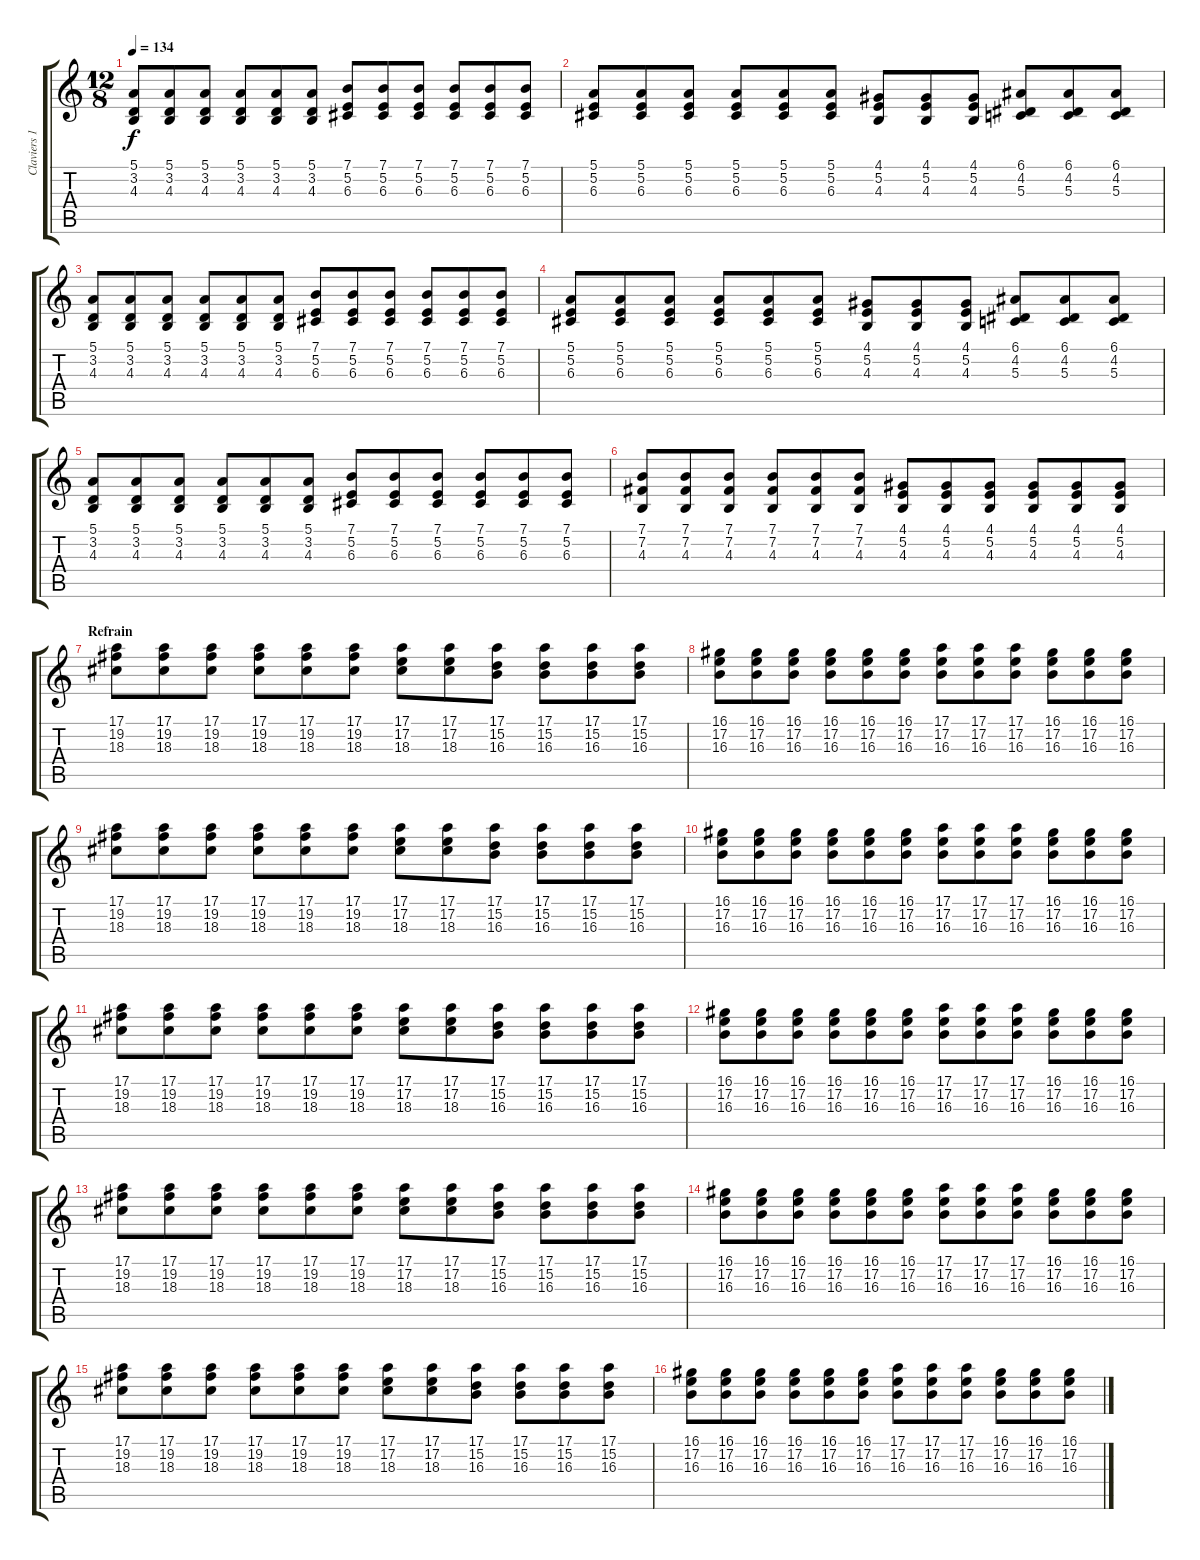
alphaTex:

\track ("Claviers 1" "Claviers 1") {instrument acousticgrandpiano}
\staff {score tabs}
\tuning (E4 B3 G3 D3 A2 E2) {hide}
\ts (12 8)
\tempo 134
\clef g2
\ks c
(5.1 3.2 4.3).8{dy f volume 10} (5.1 3.2 4.3).8 (5.1 3.2 4.3).8 (5.1 3.2 4.3).8 (5.1 3.2 4.3).8 (5.1 3.2 4.3).8 (7.1 5.2 6.3).8 (7.1 5.2 6.3).8 (7.1 5.2 6.3).8 (7.1 5.2 6.3).8 (7.1 5.2 6.3).8 (7.1 5.2 6.3).8 |
(5.1 5.2 6.3).8 (5.1 5.2 6.3).8 (5.1 5.2 6.3).8 (5.1 5.2 6.3).8 (5.1 5.2 6.3).8 (5.1 5.2 6.3).8 (4.1 5.2 4.3).8 (4.1 5.2 4.3).8 (4.1 5.2 4.3).8 (6.1 4.2 5.3).8 (6.1 4.2 5.3).8 (6.1 4.2 5.3).8 |
(5.1 3.2 4.3).8{volume 10} (5.1 3.2 4.3).8 (5.1 3.2 4.3).8 (5.1 3.2 4.3).8 (5.1 3.2 4.3).8 (5.1 3.2 4.3).8 (7.1 5.2 6.3).8 (7.1 5.2 6.3).8 (7.1 5.2 6.3).8 (7.1 5.2 6.3).8 (7.1 5.2 6.3).8 (7.1 5.2 6.3).8 |
(5.1 5.2 6.3).8 (5.1 5.2 6.3).8 (5.1 5.2 6.3).8 (5.1 5.2 6.3).8 (5.1 5.2 6.3).8 (5.1 5.2 6.3).8 (4.1 5.2 4.3).8 (4.1 5.2 4.3).8 (4.1 5.2 4.3).8 (6.1 4.2 5.3).8 (6.1 4.2 5.3).8 (6.1 4.2 5.3).8 |
(5.1 3.2 4.3).8{volume 10} (5.1 3.2 4.3).8 (5.1 3.2 4.3).8 (5.1 3.2 4.3).8 (5.1 3.2 4.3).8 (5.1 3.2 4.3).8 (7.1 5.2 6.3).8 (7.1 5.2 6.3).8 (7.1 5.2 6.3).8 (7.1 5.2 6.3).8 (7.1 5.2 6.3).8 (7.1 5.2 6.3).8 |
(7.1 7.2 4.3).8 (7.1 7.2 4.3).8 (7.1 7.2 4.3).8 (7.1 7.2 4.3).8 (7.1 7.2 4.3).8 (7.1 7.2 4.3).8 (4.1 5.2 4.3).8 (4.1 5.2 4.3).8 (4.1 5.2 4.3).8 (4.1 5.2 4.3).8 (4.1 5.2 4.3).8 (4.1 5.2 4.3).8 |
\section ("" "Refrain")
(17.1 19.2 18.3).8{volume 14} (17.1 19.2 18.3).8 (17.1 19.2 18.3).8 (17.1 19.2 18.3).8 (17.1 19.2 18.3).8 (17.1 19.2 18.3).8 (17.1 17.2 18.3).8 (17.1 17.2 18.3).8 (17.1 15.2 16.3).8 (17.1 15.2 16.3).8 (17.1 15.2 16.3).8 (17.1 15.2 16.3).8 |
(16.1 17.2 16.3).8 (16.1 17.2 16.3).8 (16.1 17.2 16.3).8 (16.1 17.2 16.3).8 (16.1 17.2 16.3).8 (16.1 17.2 16.3).8 (17.1 17.2 16.3).8 (17.1 17.2 16.3).8 (17.1 17.2 16.3).8 (16.1 17.2 16.3).8 (16.1 17.2 16.3).8 (16.1 17.2 16.3).8 |
(17.1 19.2 18.3).8{volume 14} (17.1 19.2 18.3).8 (17.1 19.2 18.3).8 (17.1 19.2 18.3).8 (17.1 19.2 18.3).8 (17.1 19.2 18.3).8 (17.1 17.2 18.3).8 (17.1 17.2 18.3).8 (17.1 15.2 16.3).8 (17.1 15.2 16.3).8 (17.1 15.2 16.3).8 (17.1 15.2 16.3).8 |
(16.1 17.2 16.3).8 (16.1 17.2 16.3).8 (16.1 17.2 16.3).8 (16.1 17.2 16.3).8 (16.1 17.2 16.3).8 (16.1 17.2 16.3).8 (17.1 17.2 16.3).8 (17.1 17.2 16.3).8 (17.1 17.2 16.3).8 (16.1 17.2 16.3).8 (16.1 17.2 16.3).8 (16.1 17.2 16.3).8 |
(17.1 19.2 18.3).8{volume 14} (17.1 19.2 18.3).8 (17.1 19.2 18.3).8 (17.1 19.2 18.3).8 (17.1 19.2 18.3).8 (17.1 19.2 18.3).8 (17.1 17.2 18.3).8 (17.1 17.2 18.3).8 (17.1 15.2 16.3).8 (17.1 15.2 16.3).8 (17.1 15.2 16.3).8 (17.1 15.2 16.3).8 |
(16.1 17.2 16.3).8 (16.1 17.2 16.3).8 (16.1 17.2 16.3).8 (16.1 17.2 16.3).8 (16.1 17.2 16.3).8 (16.1 17.2 16.3).8 (17.1 17.2 16.3).8 (17.1 17.2 16.3).8 (17.1 17.2 16.3).8 (16.1 17.2 16.3).8 (16.1 17.2 16.3).8 (16.1 17.2 16.3).8 |
(17.1 19.2 18.3).8{volume 14} (17.1 19.2 18.3).8 (17.1 19.2 18.3).8 (17.1 19.2 18.3).8 (17.1 19.2 18.3).8 (17.1 19.2 18.3).8 (17.1 17.2 18.3).8 (17.1 17.2 18.3).8 (17.1 15.2 16.3).8 (17.1 15.2 16.3).8 (17.1 15.2 16.3).8 (17.1 15.2 16.3).8 |
(16.1 17.2 16.3).8 (16.1 17.2 16.3).8 (16.1 17.2 16.3).8 (16.1 17.2 16.3).8 (16.1 17.2 16.3).8 (16.1 17.2 16.3).8 (17.1 17.2 16.3).8 (17.1 17.2 16.3).8 (17.1 17.2 16.3).8 (16.1 17.2 16.3).8 (16.1 17.2 16.3).8 (16.1 17.2 16.3).8 |
(17.1 19.2 18.3).8{volume 14} (17.1 19.2 18.3).8 (17.1 19.2 18.3).8 (17.1 19.2 18.3).8 (17.1 19.2 18.3).8 (17.1 19.2 18.3).8 (17.1 17.2 18.3).8 (17.1 17.2 18.3).8 (17.1 15.2 16.3).8 (17.1 15.2 16.3).8 (17.1 15.2 16.3).8 (17.1 15.2 16.3).8 |
(16.1 17.2 16.3).8 (16.1 17.2 16.3).8 (16.1 17.2 16.3).8 (16.1 17.2 16.3).8 (16.1 17.2 16.3).8 (16.1 17.2 16.3).8 (17.1 17.2 16.3).8 (17.1 17.2 16.3).8 (17.1 17.2 16.3).8 (16.1 17.2 16.3).8 (16.1 17.2 16.3).8 (16.1 17.2 16.3).8
